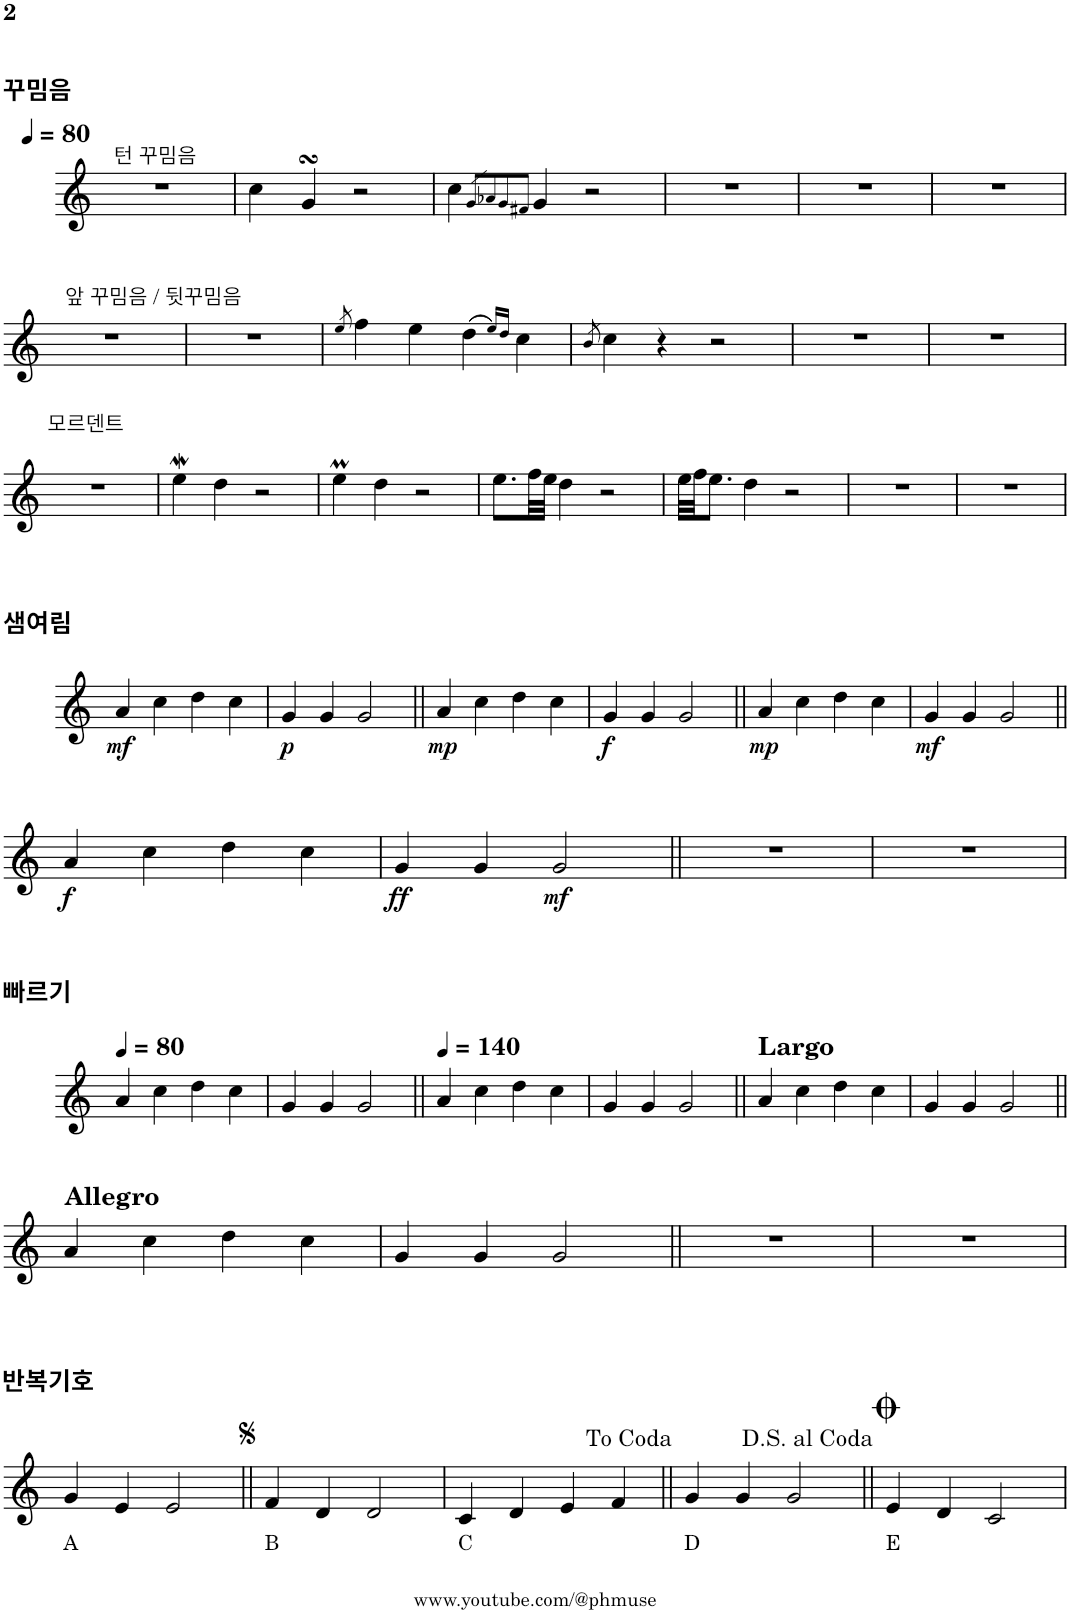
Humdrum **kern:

**kern	**text	**dynam
*part1	*part1	*part1
*staff1	*staff1	*staff1
*I"Piano	*	*
*I'Pno.	*	*
!!LO:PB:g=z
*clefG2	*	*
*k[]	*	*
*M4/4	*	*
*MM80	*	*
=1	=1	=1
!LO:TX:a:B:t=꾸밈음	!	!
!LO:TX:a:t=턴 꾸밈음	!	!
1r	.	.
=2	=2	=2
4cc\	.	.
4gsSSS/	.	.
2r	.	.
=3	=3	=3
4cc\	.	.
8qg/L	.	.
8qa-X/	.	.
8qg/	.	.
8qf#X/J	.	.
4g/	.	.
2r	.	.
=4	=4	=4
1r	.	.
=5	=5	=5
1r	.	.
=6	=6	=6
1r	.	.
!!LO:LB:g=z
=7	=7	=7
!LO:TX:a:t=앞 꾸밈음 / 뒷꾸밈음	!	!
1r	.	.
=8	=8	=8
1r	.	.
=9	=9	=9
8qee/	.	.
4ff\	.	.
4ee\	.	.
(4dd\	.	.
16qee/LL)	.	.
16qdd/JJ	.	.
4cc\	.	.
=10	=10	=10
8qb/	.	.
4cc\	.	.
4r	.	.
2r	.	.
=11	=11	=11
1r	.	.
=12	=12	=12
1r	.	.
!!LO:LB:g=z
=13	=13	=13
!LO:TX:a:t=모르덴트	!	!
1r	.	.
=14	=14	=14
4eeW\	.	.
4dd\	.	.
2r	.	.
=15	=15	=15
4eem\	.	.
4dd\	.	.
2r	.	.
=16	=16	=16
8.ee\L	.	.
32ff\LL	.	.
32ee\JJJ	.	.
4dd\	.	.
2r	.	.
=17	=17	=17
32ee\LLL	.	.
32ff\JJ	.	.
8.ee\J	.	.
4dd\	.	.
2r	.	.
=18	=18	=18
1r	.	.
=19	=19	=19
1r	.	.
!!LO:LB:g=z
=1	=1	=1
!LO:TX:a:B:t=샘여림	!	!
!	!	!LO:DY:b
4a/	.	mf
4cc\	.	.
4dd\	.	.
4cc\	.	.
=2	=2	=2
!	!	!LO:DY:b
4g/	.	p
4g/	.	.
2g/	.	.
=3||	=3||	=3||
!	!	!LO:DY:b
4a/	.	mp
4cc\	.	.
4dd\	.	.
4cc\	.	.
=4	=4	=4
!	!	!LO:DY:b
4g/	.	f
4g/	.	.
2g/	.	.
=5||	=5||	=5||
!	!	!LO:DY:b
4a/	.	mp
4cc\	.	.
4dd\	.	.
4cc\	.	.
=6	=6	=6
!	!	!LO:DY:b
4g/	.	mf
4g/	.	.
2g/	.	.
!!LO:LB:g=z
=7||	=7||	=7||
!	!	!LO:DY:b
4a/	.	f
4cc\	.	.
4dd\	.	.
4cc\	.	.
=8	=8	=8
!	!	!LO:DY:b
4g/	.	ff
4g/	.	.
!	!	!LO:DY:b
2g/	.	mf
=9||	=9||	=9||
1r	.	.
=10	=10	=10
1r	.	.
!!LO:LB:g=z
=1	=1	=1
*MM80	*	*
!LO:TX:a:B:t=빠르기	!	!
4a/	.	.
4cc\	.	.
4dd\	.	.
4cc\	.	.
=2	=2	=2
4g/	.	.
4g/	.	.
2g/	.	.
=3||	=3||	=3||
*MM140	*	*
4a/	.	.
4cc\	.	.
4dd\	.	.
4cc\	.	.
=4	=4	=4
4g/	.	.
4g/	.	.
2g/	.	.
=5||	=5||	=5||
!LO:TX:a:B:t=Largo	!	!
4a/	.	.
4cc\	.	.
4dd\	.	.
4cc\	.	.
=6	=6	=6
4g/	.	.
4g/	.	.
2g/	.	.
!!LO:LB:g=z
=7||	=7||	=7||
!LO:TX:a:B:t=Allegro	!	!
4a/	.	.
4cc\	.	.
4dd\	.	.
4cc\	.	.
=8	=8	=8
4g/	.	.
4g/	.	.
2g/	.	.
=9||	=9||	=9||
1r	.	.
=10	=10	=10
1r	.	.
!!LO:LB:g=z
=11	=11	=11
!LO:TX:a:B:t=반복기호	!	!
!	!LO:LY:b	!
4g/	A	.
4e/	.	.
2e/	.	.
=12||	=12||	=12||
!	!LO:LY:b	!
4f/	B	.
4d/	.	.
2d/	.	.
=13	=13	=13
!	!LO:LY:b	!
4c/	C	.
4d/	.	.
4e/	.	.
4f/	.	.
=14||	=14||	=14||
!	!LO:LY:b	!
4g/	D	.
4g/	.	.
2g/	.	.
=15||	=15||	=15||
!	!LO:LY:b	!
4e/	E	.
4d/	.	.
2c/	.	.
=	=	=
*-	*-	*-
